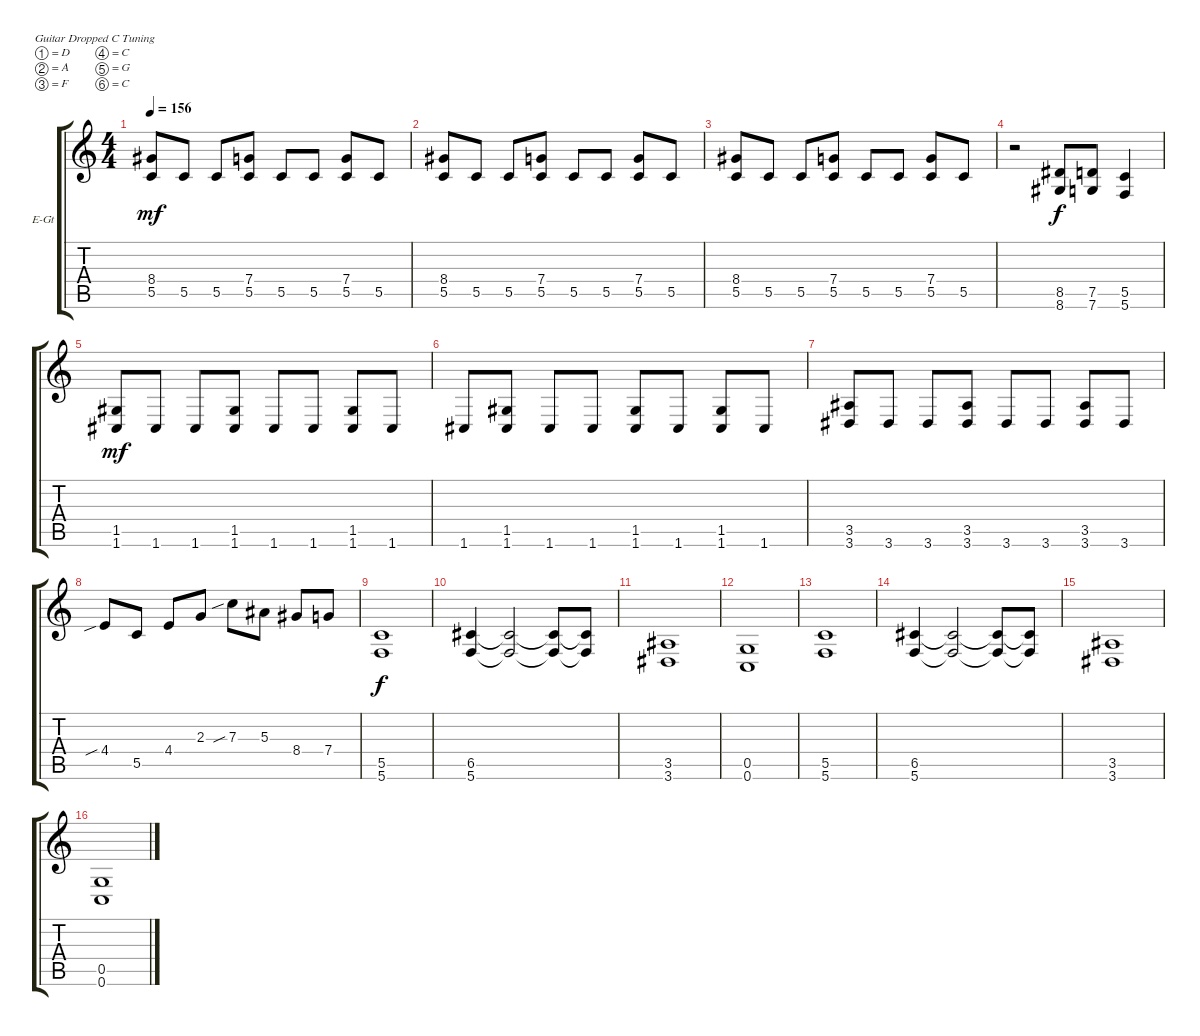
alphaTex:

\bracketExtendMode groupsimilarinstruments
\firstSystemTrackNameOrientation horizontal
\otherSystemsTrackNameOrientation horizontal
\track ("Rhythm Guitar" "E-Gt") {instrument distortionguitar}
\staff {score tabs}
\tuning (D4 A3 F3 C3 G2 C2)
\ts (4 4)
\tempo 156
\clef g2
\ks c
(8.4 5.5).8{dy mf} 5.5.8 5.5.8 (7.4 5.5).8 5.5.8 5.5.8 (7.4 5.5).8 5.5.8 |
(8.4 5.5).8 5.5.8 5.5.8 (7.4 5.5).8 5.5.8 5.5.8 (7.4 5.5).8 5.5.8 |
(8.4 5.5).8 5.5.8 5.5.8 (7.4 5.5).8 5.5.8 5.5.8 (7.4 5.5).8 5.5.8 |
r.2 (8.5 8.6).8{dy f} (7.5 7.6).8 (5.5 5.6).4 |
(1.5 1.6).8{dy mf} 1.6.8 1.6.8 (1.5 1.6).8 1.6.8 1.6.8 (1.5 1.6).8 1.6.8 |
1.6.8 (1.5 1.6).8 1.6.8 1.6.8 (1.5 1.6).8 1.6.8 (1.5 1.6).8 1.6.8 |
(3.5 3.6).8 3.6.8 3.6.8 (3.5 3.6).8 3.6.8 3.6.8 (3.5 3.6).8 3.6.8 |
4.4{sib}.8 5.5.8 4.4.8 2.3.8 7.3{sib}.8 5.3.8 8.4.8 7.4.8 |
(5.5 5.6).1{dy f} |
(6.5 5.6).4 (6.5{t} 5.6{t}).2 (6.5{t} 5.6{t}).8 (5.6{t} 6.5{t}).8 |
(3.5 3.6).1 |
(0.5 0.6).1 |
(5.5 5.6).1 |
(6.5 5.6).4 (6.5{t} 5.6{t}).2 (6.5{t} 5.6{t}).8 (5.6{t} 6.5{t}).8 |
(3.5 3.6).1 |
(0.5 0.6).1
